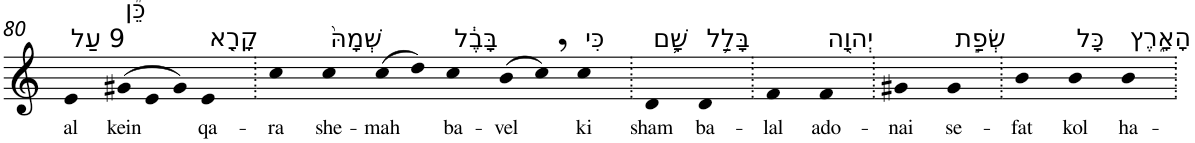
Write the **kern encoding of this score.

**kern	**text
*part1	*part1
*staff1	*staff1
*I"Piano	*
*I'Pno	*
!!LO:PB:g=z
*clefG2	*
*k[]	*
=80	=80
!LO:TX:a:t=9 עַל	!
!	!LO:LY:b
4e	al
*Xtuplet	*
!LO:TX:a:t=כֵּ֞ן	!
!	!LO:LY:b
(>12g#X	kein
12e	.
12g#)	.
!LO:TX:a:t=קָרָ֤א	!
!	!LO:LY:b
4e	qa-
=81.	=81.
!	!LO:LY:b
4cc	-ra
!LO:TX:a:t=שְׁמָהּ֙	!
!	!LO:LY:b
4cc	she-
!	!LO:LY:b
(>8cc	-mah
8dd)	.
!LO:TX:a:t=בָּבֶ֔ל	!
!	!LO:LY:b
4cc	ba-
!	!LO:LY:b
(>8b	-vel
8cc,)	.
!LO:TX:a:t=כִּי	!
!	!LO:LY:b
4cc	ki
=82.	=82.
!LO:TX:a:t=שָׁ֛ם	!
!	!LO:LY:b
4d	sham
!LO:TX:a:t=בָּלַ֥ל	!
!	!LO:LY:b
4d	ba-
=83.	=83.
!	!LO:LY:b
4f	-lal
!LO:TX:a:t=יְהוָ֖ה	!
!	!LO:LY:b
4f	ado-
=84.	=84.
!	!LO:LY:b
4g#X	-nai
!LO:TX:a:t=שְׂפַ֣ת	!
!	!LO:LY:b
4g#	se-
=85.	=85.
!	!LO:LY:b
4b	-fat
!LO:TX:a:t=כָּל	!
!	!LO:LY:b
4b	kol
!LO:TX:a:t=הָאָ֑רֶץ	!
!	!LO:LY:b
4b	ha-
=.	=.
*-	*-
